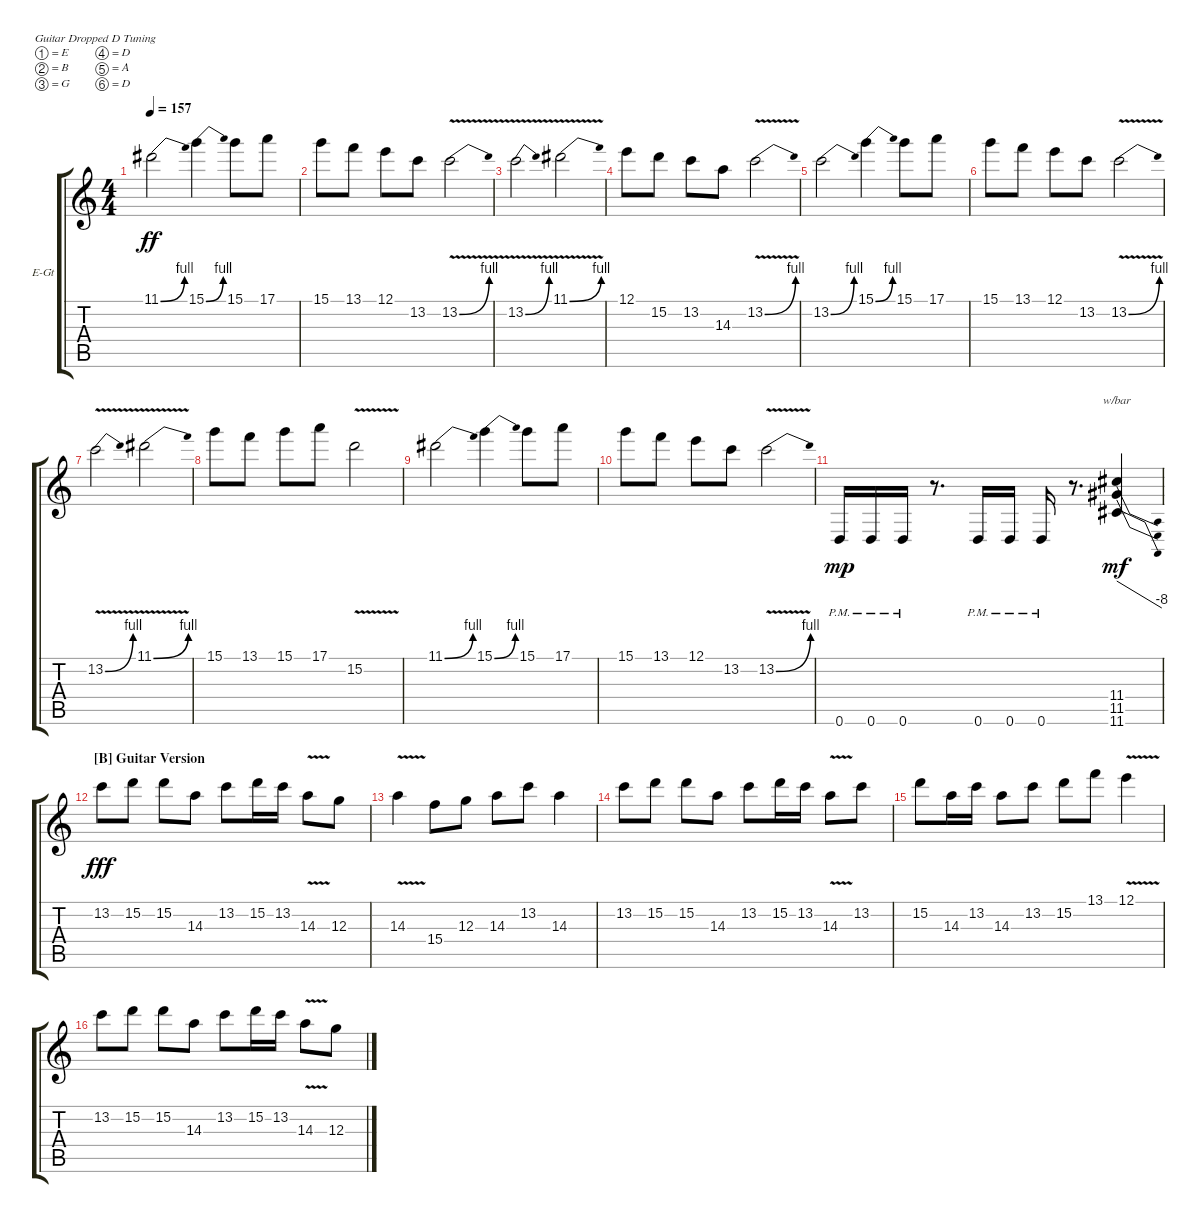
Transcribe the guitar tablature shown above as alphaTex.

\defaultSystemsLayout 4
\bracketExtendMode groupsimilarinstruments
\firstSystemTrackNameOrientation horizontal
\otherSystemsTrackNameOrientation horizontal
\track ("Gtr1 Lead - Laxus" "E-Gt") {instrument distortionguitar}
\staff {score tabs}
\tuning (E4 B3 G3 D3 A2 D2)
\ts (4 4)
\tempo 157
\clef g2
\ks c
11.1{be (bend 0 0 5.3999999999999995 4)}.2{dy ff} 15.1{be (bend 0 0 5.3999999999999995 4)}.4 15.1.8 17.1.8 |
15.1.8 13.1.8 12.1.8 13.2.8 13.2{be (bend 0 0 5.3999999999999995 4) v}.2 |
13.2{be (bend 0 0 5.3999999999999995 4) v}.2 11.1{be (bend 0 0 6 4) v}.2 |
12.1.8 15.2.8 13.2.8 14.3.8 13.2{be (bend 0 0 6.6 4) v}.2 |
13.2{be (bend 0 0 6.6 4)}.2 15.1{be (bend 0 0 5.3999999999999995 4)}.4 15.1.8 17.1.8 |
15.1.8 13.1.8 12.1.8 13.2.8 13.2{be (bend 0 0 5.3999999999999995 4) v}.2 |
13.2{be (bend 0 0 5.3999999999999995 4) v}.2 11.1{be (bend 0 0 6 4) v}.2 |
15.1.8 13.1.8 15.1.8 17.1.8 15.2{v}.2 |
11.1{be (bend 0 0 5.3999999999999995 4)}.2 15.1{be (bend 0 0 5.3999999999999995 4)}.4 15.1.8 17.1.8 |
15.1.8 13.1.8 12.1.8 13.2.8 13.2{be (bend 0 0 5.3999999999999995 4) v}.2 |
0.6{pm}.16{dy mp} 0.6{pm}.16 0.6{pm}.16 r.8{d} 0.6{pm}.16 0.6{pm}.16 0.6{pm}.16 r.8{d} (11.6 11.5 11.4).4{tbe (dive default 0 0 59.4 -32) dy mf} |
\section ("B" "Guitar Version")
13.2.8{dy fff} 15.2.8 15.2.8 14.3.8 13.2.8 15.2.16 13.2.16 14.3{v}.8 12.3.8 |
14.3{v}.4 15.4.8 12.3.8 14.3.8 13.2.8 14.3.4 |
13.2.8 15.2.8 15.2.8 14.3.8 13.2.8 15.2.16 13.2.16 14.3{v}.8 13.2.8 |
15.2.8 14.3.16 13.2.16 14.3.8 13.2.8 15.2.8 13.1.8 12.1{v}.4 |
13.2.8 15.2.8 15.2.8 14.3.8 13.2.8 15.2.16 13.2.16 14.3{v}.8 12.3.8
